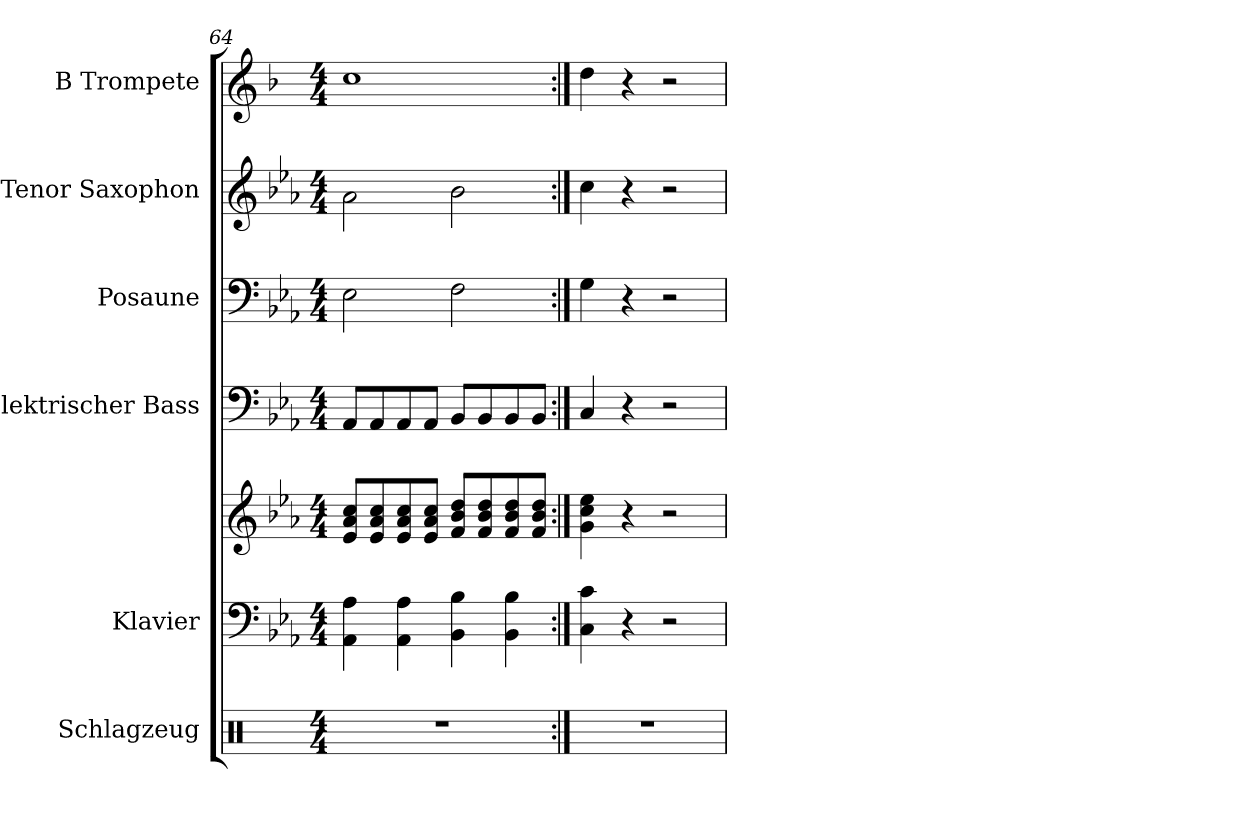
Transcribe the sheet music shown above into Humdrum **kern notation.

**kern	**kern	**kern	**kern	**kern	**kern	**kern
*part6	*part5	*part5	*part4	*part3	*part2	*part1
*staff7	*staff6	*staff5	*staff4	*staff3	*staff2	*staff1
*I"Schlagzeug	*I"Klavier	*	*I"Elektrischer Bass	*I"Posaune	*I"Tenor Saxophon	*I"B Trompete
*I'Slzg.	*I'Klav.	*	*I'E-B.	*I'Psn.	*I'T. Sax.	*I'B Tpt.
*clefX	*clefF4	*clefG2	*clefF4	*clefF4	*clefG2	*clefG2
*	*	*	*ITrd7c12	*	*ITrd8c14	*ITrd1c2
*k[]	*k[b-e-a-]	*k[b-e-a-]	*k[b-e-a-]	*k[b-e-a-]	*k[b-e-a-]	*k[b-e-a-]
*M4/4	*M4/4	*M4/4	*M4/4	*M4/4	*M4/4	*M4/4
=64	=64	=64	=64	=64	=64	=64
1r	4AA-\ 4A-\	8e-/ 8a-/ 8cc/L	8AAA-/L	2E-\	2A-\	1b-
.	.	8e-/ 8a-/ 8cc/	8AAA-/	.	.	.
.	4AA-\ 4A-\	8e-/ 8a-/ 8cc/	8AAA-/	.	.	.
.	.	8e-/ 8a-/ 8cc/J	8AAA-/J	.	.	.
.	4BB-\ 4B-\	8f/ 8b-/ 8dd/L	8BBB-/L	2F\	2B-\	.
.	.	8f/ 8b-/ 8dd/	8BBB-/	.	.	.
.	4BB-\ 4B-\	8f/ 8b-/ 8dd/	8BBB-/	.	.	.
.	.	8f/ 8b-/ 8dd/J	8BBB-/J	.	.	.
=65:|!	=65:|!	=65:|!	=65:|!	=65:|!	=65:|!	=65:|!
1r	4C\ 4c\	4g\ 4cc\ 4ee-\	4CC/	4G\	4c\	4cc\
.	4r	4r	4r	4r	4r	4r
.	2r	2r	2r	2r	2r	2r
=	=	=	=	=	=	=
*-	*-	*-	*-	*-	*-	*-
